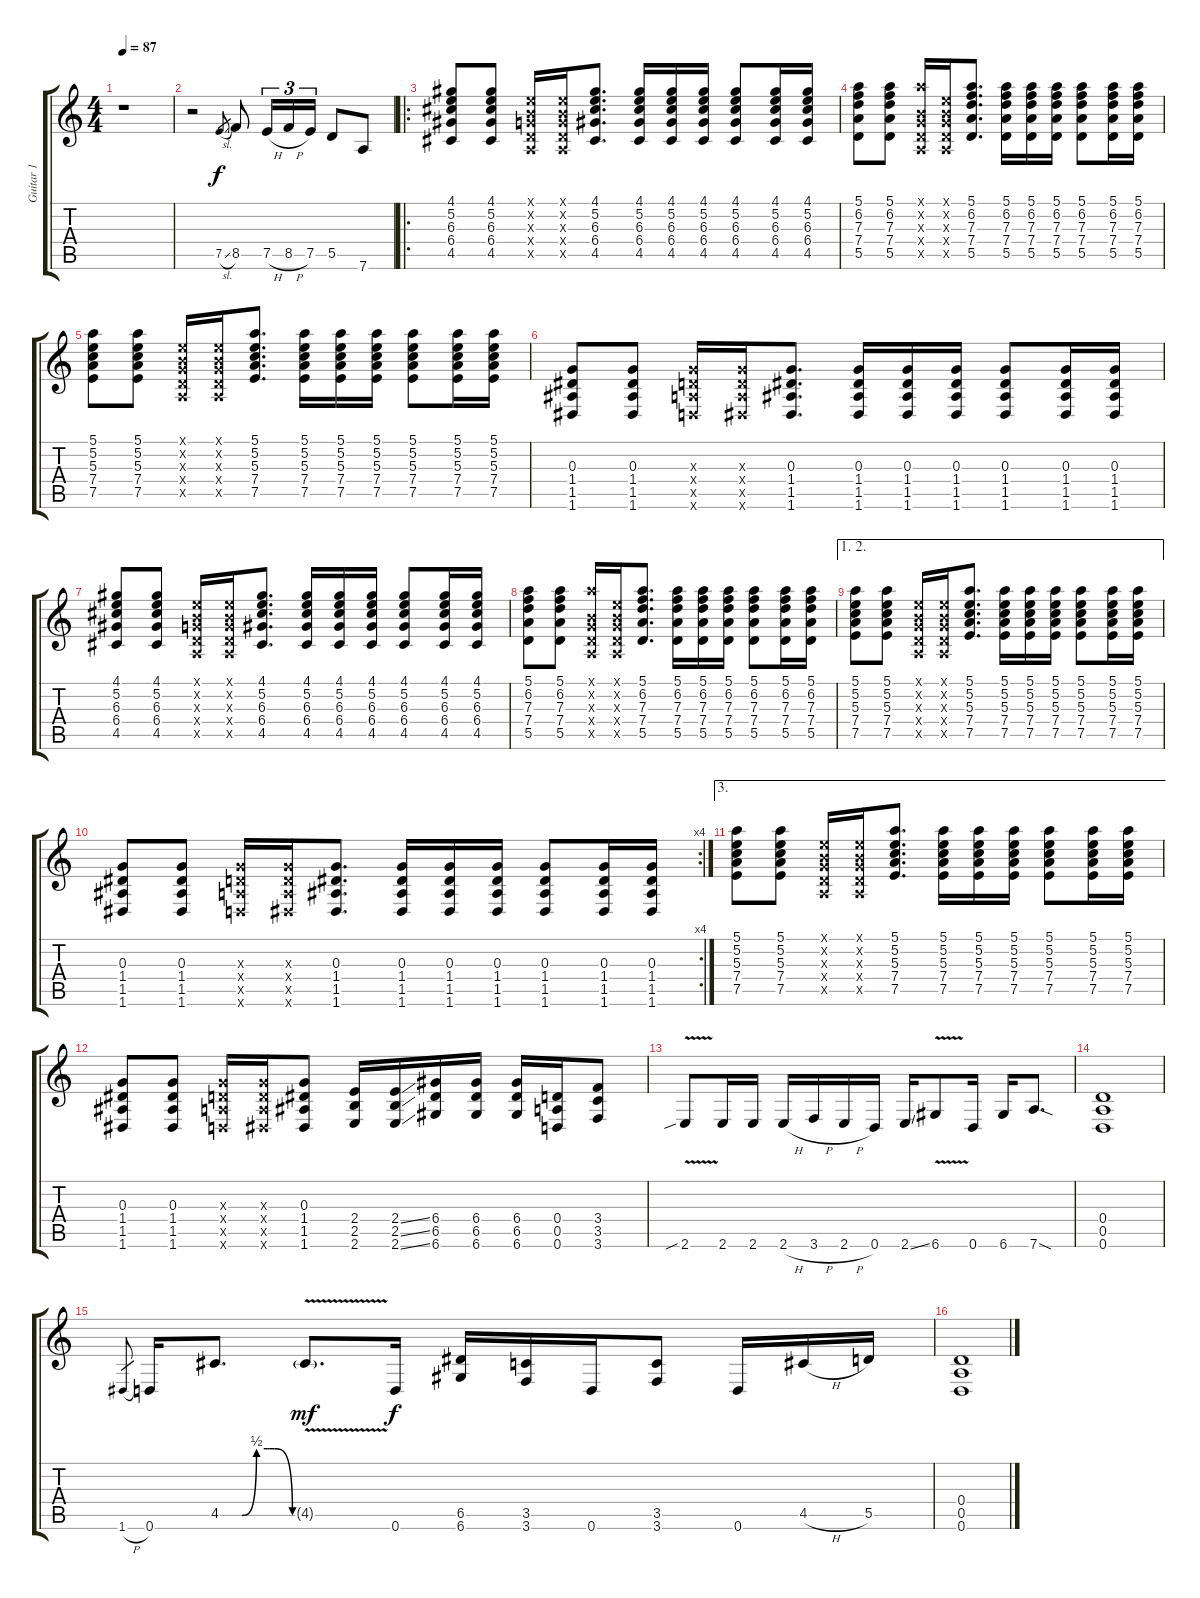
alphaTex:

\track ("Guitar 1" "Guitar 1") {instrument distortionguitar}
\staff {score tabs}
\tuning (E4 B3 G3 D3 A2 D2) {hide}
\ts (4 4)
\tempo 87
\tempo 90
\tempo 87
\clef g2
\ks c
r.1{dy f instrument distortionguitar} |
r.2 7.5{sl}.8{gr} 8.5.8 7.5{h}.16{tu (3 2)} 8.5{h}.16{tu (3 2)} 7.5.16{tu (3 2)} 5.5.8 7.6.8 |
\ro
(4.1 5.2 6.3 6.4 4.5).8{volume 9} (4.1 5.2 6.3 6.4 4.5).8 (0.1{x} 0.2{x} 0.3{x} 0.4{x} 0.5{x}).16 (0.1{x} 0.2{x} 0.3{x} 0.4{x} 0.5{x}).16 (4.1 5.2 6.3 6.4 4.5).8{d} (4.1 5.2 6.3 6.4 4.5).16 (4.1 5.2 6.3 6.4 4.5).16 (4.1 5.2 6.3 6.4 4.5).16 (4.1 5.2 6.3 6.4 4.5).8 (4.1 5.2 6.3 6.4 4.5).16 (4.1 5.2 6.3 6.4 4.5).16 |
(5.1 6.2 7.3 7.4 5.5).8 (5.1 6.2 7.3 7.4 5.5).8 (5.1{x} 0.2{x} 0.3{x} 0.4{x} 0.5{x}).16 (0.1{x} 0.2{x} 0.3{x} 0.4{x} 0.5{x}).16 (5.1 6.2 7.3 7.4 5.5).8{d} (5.1 6.2 7.3 7.4 5.5).16 (5.1 6.2 7.3 7.4 5.5).16 (5.1 6.2 7.3 7.4 5.5).16 (5.1 6.2 7.3 7.4 5.5).8 (5.1 6.2 7.3 7.4 5.5).16 (5.1 6.2 7.3 7.4 5.5).16 |
(5.1 5.2 5.3 7.4 7.5).8 (5.1 5.2 5.3 7.4 7.5).8 (0.1{x} 0.2{x} 0.3{x} 0.4{x} 0.5{x}).16 (0.1{x} 0.2{x} 0.3{x} 0.4{x} 0.5{x}).16 (5.1 5.2 5.3 7.4 7.5).8{d} (5.1 5.2 5.3 7.4 7.5).16 (5.1 5.2 5.3 7.4 7.5).16 (5.1 5.2 5.3 7.4 7.5).16 (5.1 5.2 5.3 7.4 7.5).8 (5.1 5.2 5.3 7.4 7.5).16 (5.1 5.2 5.3 7.4 7.5).16 |
(0.3 1.4 1.5 1.6).8 (0.3 1.4 1.5 1.6).8 (0.3{x} 0.4{x} 0.5{x} 0.6{x}).16 (0.3{x} 0.4{x} 0.5{x} 1.6{x}).16 (0.3 1.4 1.5 1.6).8{d} (0.3 1.4 1.5 1.6).16 (0.3 1.4 1.5 1.6).16 (0.3 1.4 1.5 1.6).16 (0.3 1.4 1.5 1.6).8 (0.3 1.4 1.5 1.6).16 (0.3 1.4 1.5 1.6).16 |
(4.1 5.2 6.3 6.4 4.5).8 (4.1 5.2 6.3 6.4 4.5).8 (0.1{x} 0.2{x} 0.3{x} 0.4{x} 0.5{x}).16 (0.1{x} 0.2{x} 0.3{x} 0.4{x} 0.5{x}).16 (4.1 5.2 6.3 6.4 4.5).8{d} (4.1 5.2 6.3 6.4 4.5).16 (4.1 5.2 6.3 6.4 4.5).16 (4.1 5.2 6.3 6.4 4.5).16 (4.1 5.2 6.3 6.4 4.5).8 (4.1 5.2 6.3 6.4 4.5).16 (4.1 5.2 6.3 6.4 4.5).16 |
(5.1 6.2 7.3 7.4 5.5).8 (5.1 6.2 7.3 7.4 5.5).8 (5.1{x} 0.2{x} 0.3{x} 0.4{x} 0.5{x}).16 (0.1{x} 0.2{x} 0.3{x} 0.4{x} 0.5{x}).16 (5.1 6.2 7.3 7.4 5.5).8{d} (5.1 6.2 7.3 7.4 5.5).16 (5.1 6.2 7.3 7.4 5.5).16 (5.1 6.2 7.3 7.4 5.5).16 (5.1 6.2 7.3 7.4 5.5).8 (5.1 6.2 7.3 7.4 5.5).16 (5.1 6.2 7.3 7.4 5.5).16 |
\ae (1 2)
(5.1 5.2 5.3 7.4 7.5).8 (5.1 5.2 5.3 7.4 7.5).8 (0.1{x} 0.2{x} 0.3{x} 0.4{x} 0.5{x}).16 (0.1{x} 0.2{x} 0.3{x} 0.4{x} 0.5{x}).16 (5.1 5.2 5.3 7.4 7.5).8{d} (5.1 5.2 5.3 7.4 7.5).16 (5.1 5.2 5.3 7.4 7.5).16 (5.1 5.2 5.3 7.4 7.5).16 (5.1 5.2 5.3 7.4 7.5).8 (5.1 5.2 5.3 7.4 7.5).16 (5.1 5.2 5.3 7.4 7.5).16 |
\rc 4
(0.3 1.4 1.5 1.6).8 (0.3 1.4 1.5 1.6).8 (0.3{x} 0.4{x} 0.5{x} 0.6{x}).16 (0.3{x} 0.4{x} 0.5{x} 1.6{x}).16 (0.3 1.4 1.5 1.6).8{d} (0.3 1.4 1.5 1.6).16 (0.3 1.4 1.5 1.6).16 (0.3 1.4 1.5 1.6).16 (0.3 1.4 1.5 1.6).8 (0.3 1.4 1.5 1.6).16 (0.3 1.4 1.5 1.6).16 |
\ae 3
(5.1 5.2 5.3 7.4 7.5).8 (5.1 5.2 5.3 7.4 7.5).8 (0.1{x} 0.2{x} 0.3{x} 0.4{x} 0.5{x}).16 (0.1{x} 0.2{x} 0.3{x} 0.4{x} 0.5{x}).16 (5.1 5.2 5.3 7.4 7.5).8{d} (5.1 5.2 5.3 7.4 7.5).16 (5.1 5.2 5.3 7.4 7.5).16 (5.1 5.2 5.3 7.4 7.5).16 (5.1 5.2 5.3 7.4 7.5).8 (5.1 5.2 5.3 7.4 7.5).16 (5.1 5.2 5.3 7.4 7.5).16 |
(0.3 1.4 1.5 1.6).8 (0.3 1.4 1.5 1.6).8 (0.3{x} 0.4{x} 0.5{x} 0.6{x}).16 (0.3{x} 0.4{x} 0.5{x} 1.6{x}).16 (0.3 1.4 1.5 1.6).8 (2.4 2.5 2.6).16 (2.4{ss} 2.5{ss} 2.6{ss}).16 (6.4 6.5 6.6).16 (6.4 6.5 6.6).16 (6.4 6.5 6.6).16 (0.4 0.5 0.6).16 (3.4 3.5 3.6).8 |
2.6{v sib}.8{volume 16} 2.6.16 2.6.16 2.6{h}.16 3.6{h}.16 2.6{h}.16 0.6.16 2.6{ss}.16 6.6{v}.8 0.6.16 6.6.16 7.6{sod}.8{d} |
(0.4 0.5 0.6).1 |
1.6{h}.8{gr} 0.6.16 4.5{be (custom 0 0 18 0 30 2 39 2 41 2 45 2 60 0)}.8{d} 4.5{v g}.8{d dy mf} 0.6.16{dy f} (6.5 6.6).16 (3.5 3.6).16 0.6.16 (3.5 3.6).8 0.6.16 4.5{h}.16 5.5.16 |
(0.4 0.5 0.6).1
